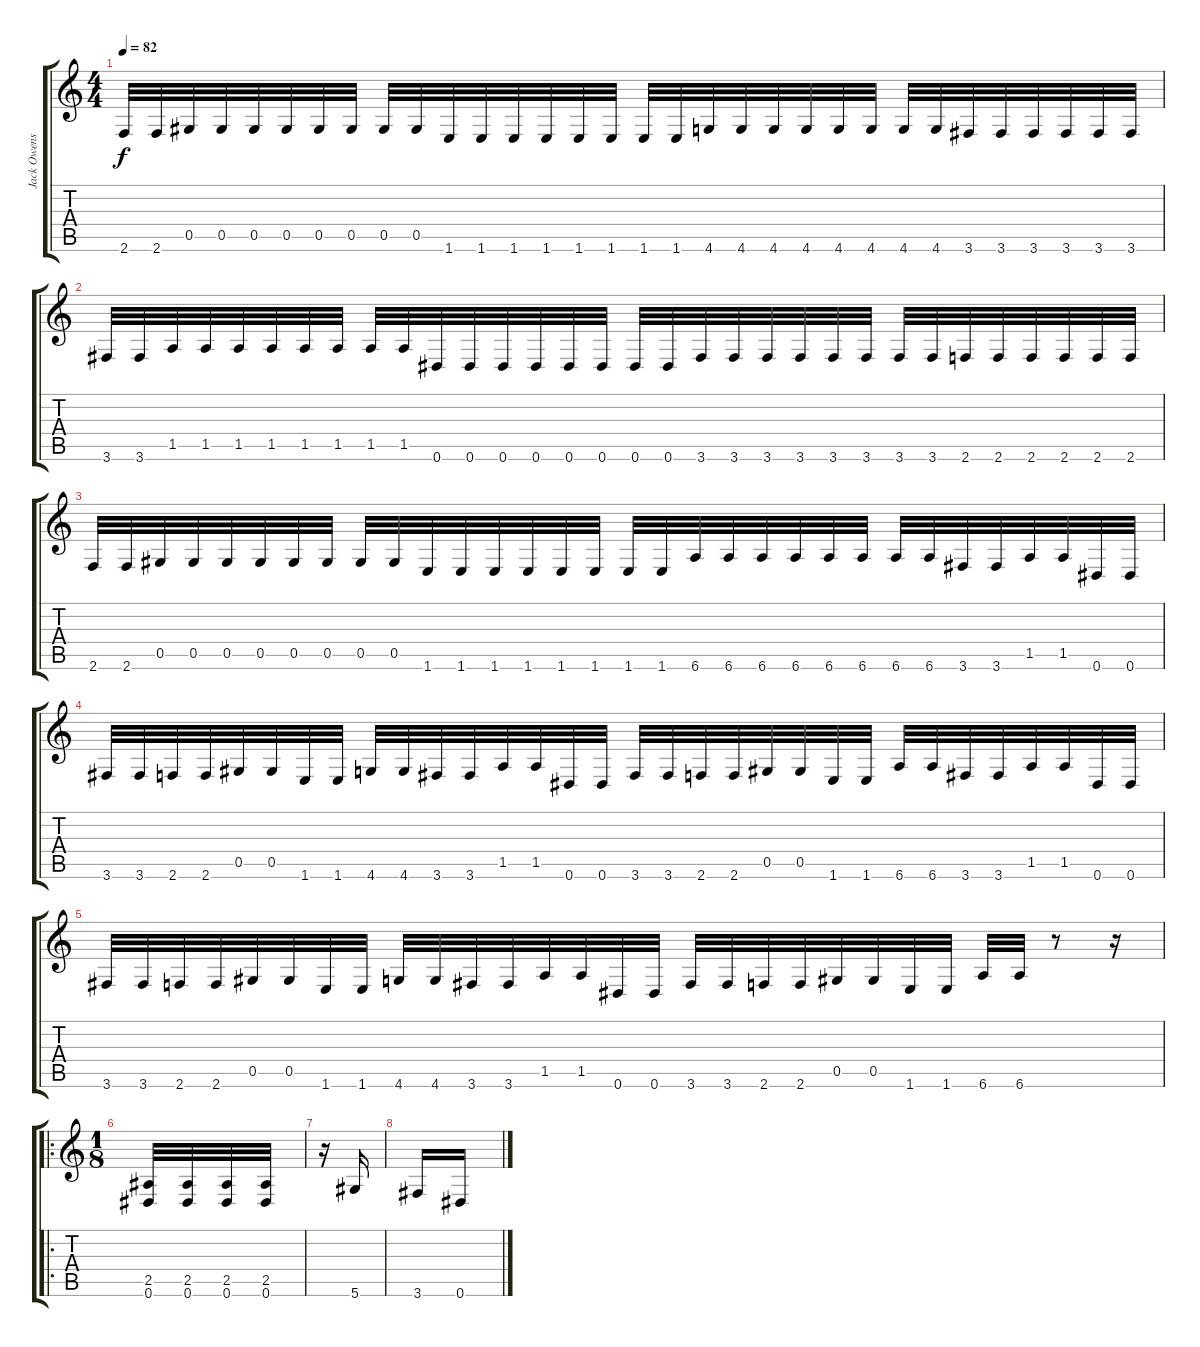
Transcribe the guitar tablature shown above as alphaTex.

\track ("Jack Owens (Disto Gtr)" "Jack Owens") {instrument distortionguitar}
\staff {score tabs}
\tuning (Eb4 Bb3 Gb3 Db3 Ab2 Eb2) {hide}
\ts (4 4)
\tempo 82
\clef g2
\ks c
2.6.32{dy f} 2.6.32 0.5.32 0.5.32 0.5.32 0.5.32 0.5.32 0.5.32 0.5.32 0.5.32 1.6.32 1.6.32 1.6.32 1.6.32 1.6.32 1.6.32 1.6.32 1.6.32 4.6.32 4.6.32 4.6.32 4.6.32 4.6.32 4.6.32 4.6.32 4.6.32 3.6.32 3.6.32 3.6.32 3.6.32 3.6.32 3.6.32 |
3.6.32 3.6.32 1.5.32 1.5.32 1.5.32 1.5.32 1.5.32 1.5.32 1.5.32 1.5.32 0.6.32 0.6.32 0.6.32 0.6.32 0.6.32 0.6.32 0.6.32 0.6.32 3.6.32 3.6.32 3.6.32 3.6.32 3.6.32 3.6.32 3.6.32 3.6.32 2.6.32 2.6.32 2.6.32 2.6.32 2.6.32 2.6.32 |
2.6.32 2.6.32 0.5.32 0.5.32 0.5.32 0.5.32 0.5.32 0.5.32 0.5.32 0.5.32 1.6.32 1.6.32 1.6.32 1.6.32 1.6.32 1.6.32 1.6.32 1.6.32 6.6.32 6.6.32 6.6.32 6.6.32 6.6.32 6.6.32 6.6.32 6.6.32 3.6.32 3.6.32 1.5.32 1.5.32 0.6.32 0.6.32 |
3.6.32 3.6.32 2.6.32 2.6.32 0.5.32 0.5.32 1.6.32 1.6.32 4.6.32 4.6.32 3.6.32 3.6.32 1.5.32 1.5.32 0.6.32 0.6.32 3.6.32 3.6.32 2.6.32 2.6.32 0.5.32 0.5.32 1.6.32 1.6.32 6.6.32 6.6.32 3.6.32 3.6.32 1.5.32 1.5.32 0.6.32 0.6.32 |
3.6.32 3.6.32 2.6.32 2.6.32 0.5.32 0.5.32 1.6.32 1.6.32 4.6.32 4.6.32 3.6.32 3.6.32 1.5.32 1.5.32 0.6.32 0.6.32 3.6.32 3.6.32 2.6.32 2.6.32 0.5.32 0.5.32 1.6.32 1.6.32 6.6.32 6.6.32 r.8 r.16 |
\ro
\ts (1 8)
(2.5 0.6).32 (2.5 0.6).32 (2.5 0.6).32 (2.5 0.6).32 |
r.16 5.6.16 |
3.6.16 0.6.16
